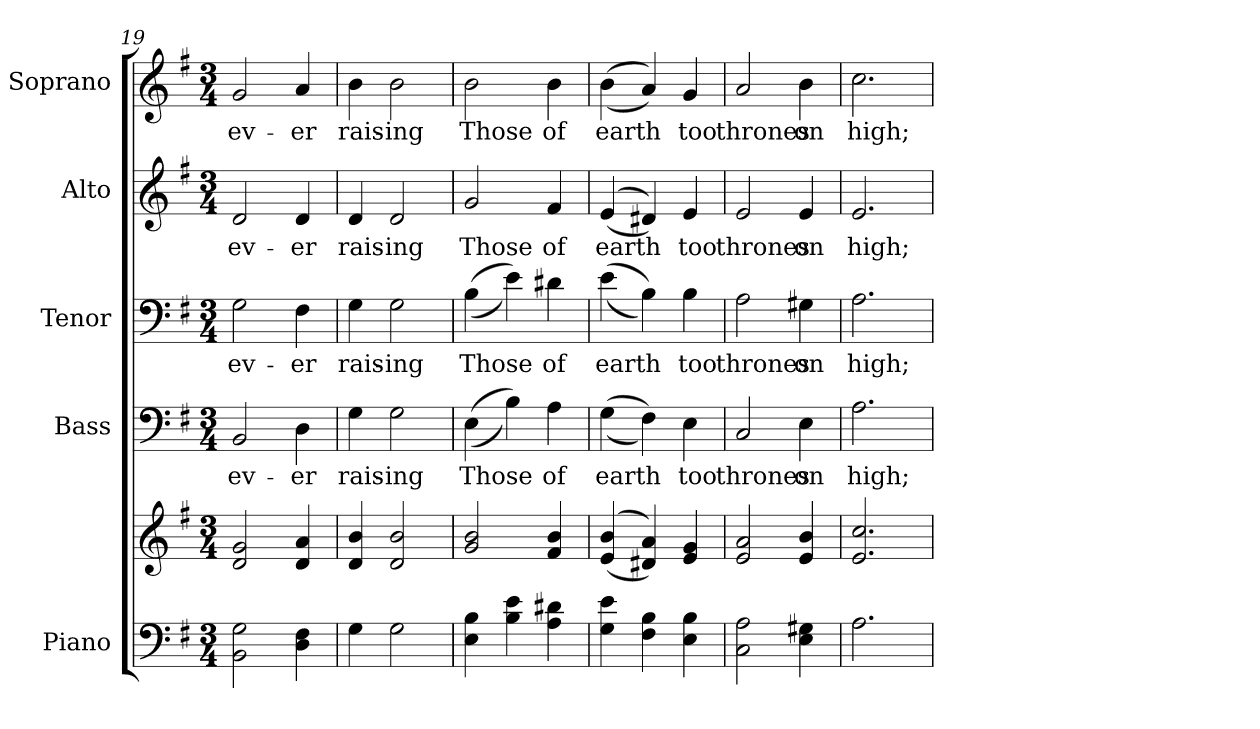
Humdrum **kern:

**kern	**kern	**kern	**text	**kern	**text	**kern	**text	**kern	**text
*part5	*part5	*part4	*part4	*part3	*part3	*part2	*part2	*part1	*part1
*staff6	*staff5	*staff4	*staff4	*staff3	*staff3	*staff2	*staff2	*staff1	*staff1
*I"Piano	*	*I"Bass	*	*I"Tenor	*	*I"Alto	*	*I"Soprano	*
*I'Pno.	*	*I'B.	*	*I'T.	*	*I'A.	*	*I'S.	*
!!LO:PB:g=z
*clefF4	*clefG2	*clefF4	*	*clefF4	*	*clefG2	*	*clefG2	*
*k[f#]	*k[f#]	*k[f#]	*	*k[f#]	*	*k[f#]	*	*k[f#]	*
*G:	*G:	*G:	*	*G:	*	*G:	*	*G:	*
*M3/4	*M3/4	*M3/4	*	*M3/4	*	*M3/4	*	*M3/4	*
=19	=19	=19	=19	=19	=19	=19	=19	=19	=19
!	!	!	!LO:LY:b:color=#000000	!	!	!	!	!	!
!	!	!	!	!	!LO:LY:b:color=#000000	!	!	!	!
!	!	!	!	!	!	!	!LO:LY:b:color=#000000	!	!
!	!	!	!	!	!	!	!	!	!LO:LY:b:color=#000000
2BBi\ 2Gi	2di/ 2gi	2BBi/	ev-	2Gi\	ev-	2di/	ev-	2gi/	ev-
!	!	!	!LO:LY:b:color=#000000	!	!	!	!	!	!
!	!	!	!	!	!LO:LY:b:color=#000000	!	!	!	!
!	!	!	!	!	!	!	!LO:LY:b:color=#000000	!	!
!	!	!	!	!	!	!	!	!	!LO:LY:b:color=#000000
4Di\ 4F#i	4di/ 4ai	4Di\	-er	4F#i\	-er	4di/	-er	4ai/	-er
=20	=20	=20	=20	=20	=20	=20	=20	=20	=20
!	!	!	!LO:LY:b:color=#000000	!	!	!	!	!	!
!	!	!	!	!	!LO:LY:b:color=#000000	!	!	!	!
!	!	!	!	!	!	!	!LO:LY:b:color=#000000	!	!
!	!	!	!	!	!	!	!	!	!LO:LY:b:color=#000000
4Gi\	4di/ 4bi	4Gi\	rais-	4Gi\	rais-	4di/	rais-	4bi\	rais-
!	!	!	!LO:LY:b:color=#000000	!	!	!	!	!	!
!	!	!	!	!	!LO:LY:b:color=#000000	!	!	!	!
!	!	!	!	!	!	!	!LO:LY:b:color=#000000	!	!
!	!	!	!	!	!	!	!	!	!LO:LY:b:color=#000000
2Gi\	2di/ 2bi	2Gi\	-ing	2Gi\	-ing	2di/	-ing	2bi\	-ing
=21	=21	=21	=21	=21	=21	=21	=21	=21	=21
!	!	!	!LO:LY:b:color=#000000	!	!	!	!	!	!
!	!	!	!	!	!LO:LY:b:color=#000000	!	!	!	!
!	!	!	!	!	!	!	!LO:LY:b:color=#000000	!	!
!	!	!	!	!	!	!	!	!	!LO:LY:b:color=#000000
4Ei\ 4Bi	2gi/ 2bi	((4Ei\	Those	((4Bi\	Those	2gi/	Those	2bi\	Those
4Bi\ 4ei	.	4Bi\))	.	4ei\))	.	.	.	.	.
!	!	!	!LO:LY:b:color=#000000	!	!	!	!	!	!
!	!	!	!	!	!LO:LY:b:color=#000000	!	!	!	!
!	!	!	!	!	!	!	!LO:LY:b:color=#000000	!	!
!	!	!	!	!	!	!	!	!	!LO:LY:b:color=#000000
4Ai\ 4d#Xi	4f#i/ 4bi	4Ai\	of	4d#Xi\	of	4f#i/	of	4bi\	of
!!LO:PB:g=z
=22	=22	=22	=22	=22	=22	=22	=22	=22	=22
!	!	!	!LO:LY:b:color=#000000	!	!	!	!	!	!
!	!	!	!	!	!LO:LY:b:color=#000000	!	!	!	!
!	!	!	!	!	!	!	!LO:LY:b:color=#000000	!	!
!	!	!	!	!	!	!	!	!	!LO:LY:b:color=#000000
4Gi\ 4ei	((4ei/ 4bi	((4Gi\	earth	((4ei\	earth	((4ei/	earth	((4bi\	earth
4F#i\ 4Bi	4d#Xi/ 4ai))	4F#i\))	.	4Bi\))	.	4d#Xi/))	.	4ai/))	.
!	!	!	!LO:LY:b:color=#000000	!	!	!	!	!	!
!	!	!	!	!	!LO:LY:b:color=#000000	!	!	!	!
!	!	!	!	!	!	!	!LO:LY:b:color=#000000	!	!
!	!	!	!	!	!	!	!	!	!LO:LY:b:color=#000000
4Ei\ 4Bi	4ei/ 4gi	4Ei\	too	4Bi\	too	4ei/	too	4gi/	too
=23	=23	=23	=23	=23	=23	=23	=23	=23	=23
!	!	!	!LO:LY:b:color=#000000	!	!	!	!	!	!
!	!	!	!	!	!LO:LY:b:color=#000000	!	!	!	!
!	!	!	!	!	!	!	!LO:LY:b:color=#000000	!	!
!	!	!	!	!	!	!	!	!	!LO:LY:b:color=#000000
2Ci\ 2Ai	2ei/ 2ai	2Ci/	thrones	2Ai\	thrones	2ei/	thrones	2ai/	thrones
!	!	!	!LO:LY:b:color=#000000	!	!	!	!	!	!
!	!	!	!	!	!LO:LY:b:color=#000000	!	!	!	!
!	!	!	!	!	!	!	!LO:LY:b:color=#000000	!	!
!	!	!	!	!	!	!	!	!	!LO:LY:b:color=#000000
4Ei\ 4G#Xi	4ei/ 4bi	4Ei\	on	4G#Xi\	on	4ei/	on	4bi\	on
=24	=24	=24	=24	=24	=24	=24	=24	=24	=24
!	!	!	!LO:LY:b:color=#000000	!	!	!	!	!	!
!	!	!	!	!	!LO:LY:b:color=#000000	!	!	!	!
!	!	!	!	!	!	!	!LO:LY:b:color=#000000	!	!
!	!	!	!	!	!	!	!	!	!LO:LY:b:color=#000000
2.Ai\	2.ei/ 2.cci	2.Ai\	high;	2.Ai\	high;	2.ei/	high;	2.cci\	high;
=	=	=	=	=	=	=	=	=	=
*-	*-	*-	*-	*-	*-	*-	*-	*-	*-
